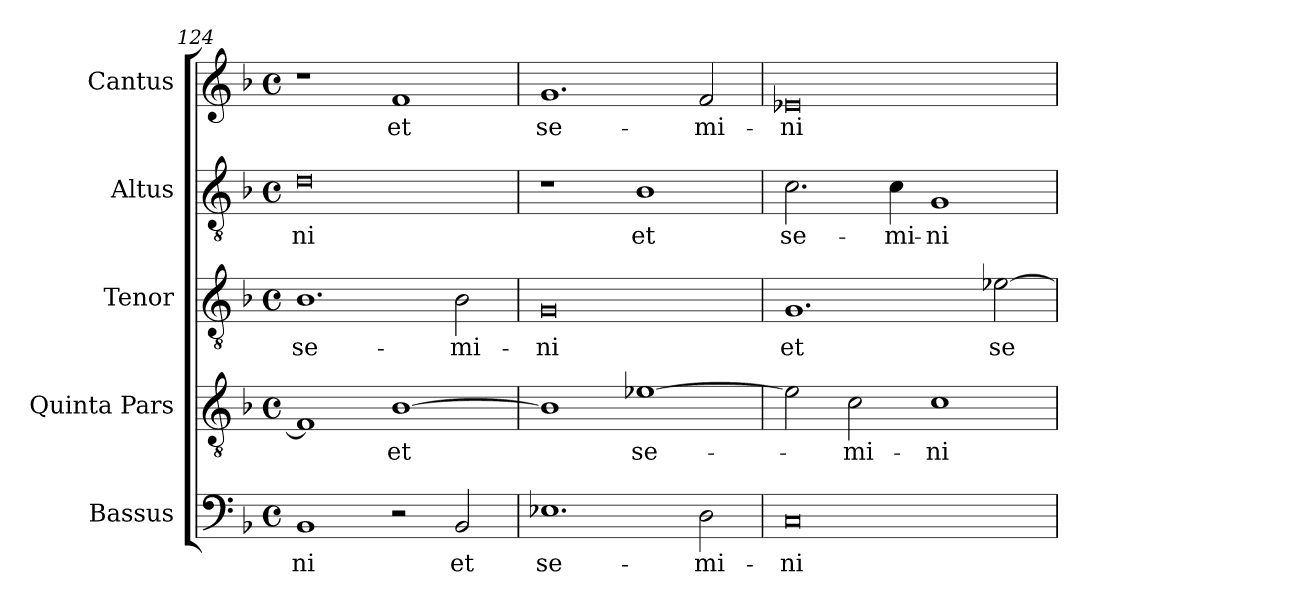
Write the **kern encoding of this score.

**kern	**text	**kern	**text	**kern	**text	**kern	**text	**kern	**text
*part5	*part5	*part4	*part4	*part3	*part3	*part2	*part2	*part1	*part1
*staff5	*staff5	*staff4	*staff4	*staff3	*staff3	*staff2	*staff2	*staff1	*staff1
*I"Bassus	*	*I"Quinta Pars	*	*I"Tenor	*	*I"Altus	*	*I"Cantus	*
*I'B.	*	*I'Q.P.	*	*I'T.	*	*I'A.	*	*I'C.	*
*clefF4	*	*clefGv2	*	*clefGv2	*	*clefGv2	*	*clefG2	*
*k[b-]	*	*k[b-]	*	*k[b-]	*	*k[b-]	*	*k[b-]	*
*F:	*	*F:	*	*F:	*	*F:	*	*F:	*
*M4/4	*	*M4/4	*	*M4/4	*	*M4/4	*	*M4/4	*
*met(c)	*	*met(c)	*	*met(c)	*	*met(c)	*	*met(c)	*
=124	=124	=124	=124	=124	=124	=124	=124	=124	=124
!	!LO:LY:b:cj	!	!	!	!LO:LY:b:cj	!	!LO:LY:b:cj	!	!
1BB-	-ni	1F]	.	1.B-	se-	0d	-ni	1r	.
!	!	!	!LO:LY:b:cj	!	!	!	!	!	!LO:LY:b:cj
2r	.	[>1B-	et	.	.	.	.	1f	et
!	!LO:LY:b:cj	!	!	!	!LO:LY:b:cj	!	!	!	!
2BB-/	et	.	.	2B-\	-mi-	.	.	.	.
=125	=125	=125	=125	=125	=125	=125	=125	=125	=125
!	!LO:LY:b:cj	!	!	!	!LO:LY:b:cj	!	!	!	!LO:LY:b:cj
1.E-X	se-	1B-]	.	0G	-ni	1r	.	1.g	se-
!	!	!	!LO:LY:b:cj	!	!	!	!LO:LY:b:cj	!	!
.	.	[>1e-X	se-	.	.	1B-	et	.	.
!	!LO:LY:b:cj	!	!	!	!	!	!	!	!LO:LY:b:cj
2D\	-mi-	.	.	.	.	.	.	2f/	-mi-
=126	=126	=126	=126	=126	=126	=126	=126	=126	=126
!	!LO:LY:b:cj	!	!	!	!LO:LY:b:cj	!	!LO:LY:b:cj	!	!LO:LY:b:cj
0C	-ni	2e-\]	.	1.G	et	2.c\	se-	0e-X	-ni
!	!	!	!LO:LY:b:cj	!	!	!	!	!	!
.	.	2c\	-mi-	.	.	.	.	.	.
!	!	!	!	!	!	!	!LO:LY:b:cj	!	!
.	.	.	.	.	.	4c\	-mi-	.	.
!	!	!	!LO:LY:b:cj	!	!	!	!LO:LY:b:cj	!	!
.	.	1c	-ni	.	.	1G	-ni	.	.
!	!	!	!	!	!LO:LY:b:cj	!	!	!	!
.	.	.	.	[>2e-X\	se-	.	.	.	.
=	=	=	=	=	=	=	=	=	=
*-	*-	*-	*-	*-	*-	*-	*-	*-	*-
